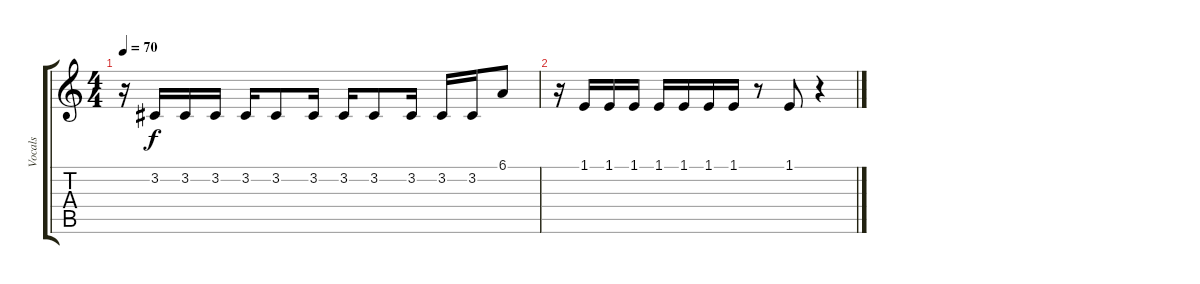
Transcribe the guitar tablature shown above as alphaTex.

\track ("Vocals" "Vocals") {instrument lead2sawtooth}
\staff {score tabs}
\tuning (Eb4 Bb3 Gb3 Db3 Ab2 Db2) {hide}
\ts (4 4)
\tempo 70
\clef g2
\ks c
r.16{dy f} 3.2.16 3.2.16 3.2.16 3.2.16 3.2.8 3.2.16 3.2.16 3.2.8 3.2.16 3.2.16 3.2.16 6.1.8 |
r.16 1.1.16 1.1.16 1.1.16 1.1.16 1.1.16 1.1.16 1.1.16 r.8 1.1.8 r.4
